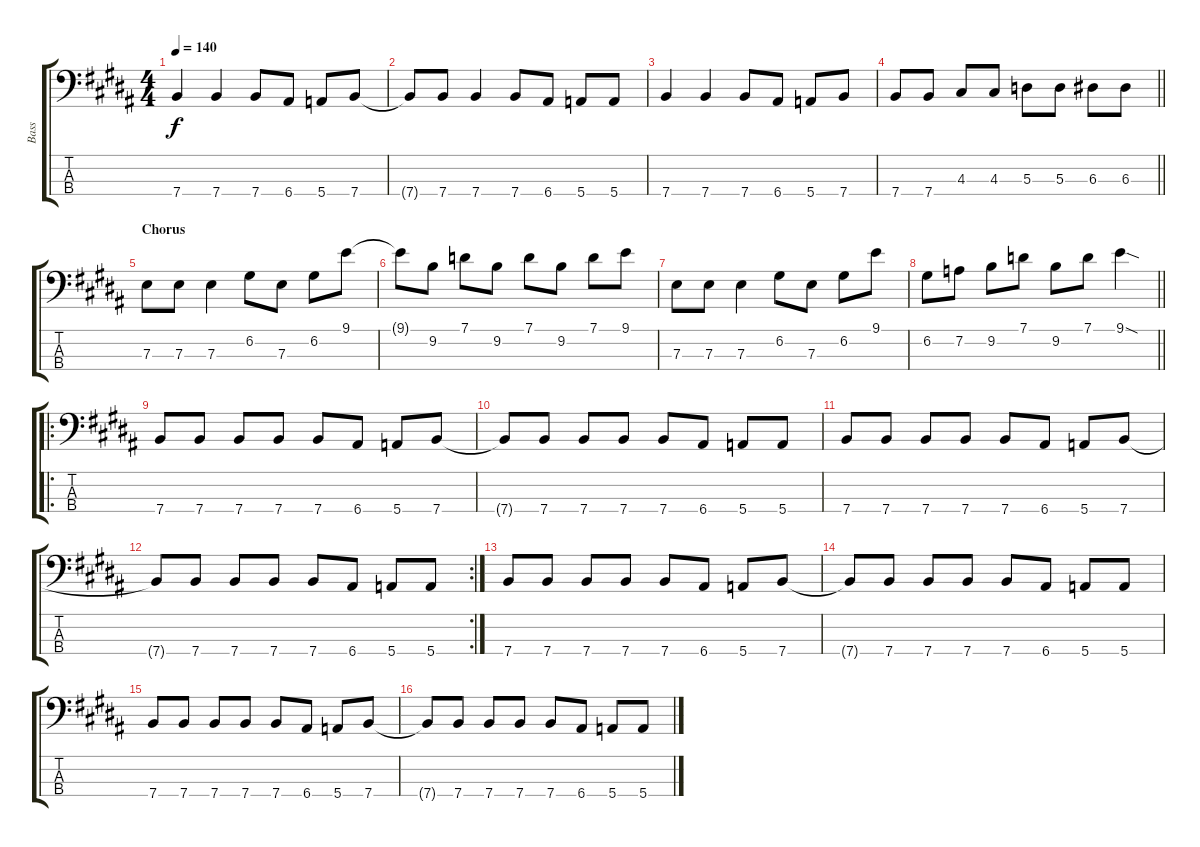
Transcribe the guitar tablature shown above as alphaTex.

\track ("Bass" "Bass") {instrument electricbassfinger}
\staff {score tabs}
\tuning (G2 D2 A1 E1) {hide}
\ts (4 4)
\tempo 140
\clef f4
\ks b
7.4.4{dy f} 7.4.4 7.4.8 6.4.8 5.4.8 7.4.8 |
7.4{t}.8 7.4.8 7.4.4 7.4.8 6.4.8 5.4.8 5.4.8 |
7.4.4 7.4.4 7.4.8 6.4.8 5.4.8 7.4.8 |
\barLineRight lightlight
7.4.8 7.4.8 4.3.8 4.3.8 5.3.8 5.3.8 6.3.8 6.3.8 |
\section ("" "Chorus")
7.3.8 7.3.8 7.3.4 6.2.8 7.3.8 6.2.8 9.1.8 |
9.1{t}.8 9.2.8 7.1.8 9.2.8 7.1.8 9.2.8 7.1.8 9.1.8 |
7.3.8 7.3.8 7.3.4 6.2.8 7.3.8 6.2.8 9.1.8 |
\barLineRight lightlight
6.2.8 7.2.8 9.2.8 7.1.8 9.2.8 7.1.8 9.1{sod}.4 |
\ro
7.4.8 7.4.8 7.4.8 7.4.8 7.4.8 6.4.8 5.4.8 7.4.8 |
7.4{t}.8 7.4.8 7.4.8 7.4.8 7.4.8 6.4.8 5.4.8 5.4.8 |
7.4.8 7.4.8 7.4.8 7.4.8 7.4.8 6.4.8 5.4.8 7.4.8 |
\rc 2
7.4{t}.8 7.4.8 7.4.8 7.4.8 7.4.8 6.4.8 5.4.8 5.4.8 |
7.4.8 7.4.8 7.4.8 7.4.8 7.4.8 6.4.8 5.4.8 7.4.8 |
7.4{t}.8 7.4.8 7.4.8 7.4.8 7.4.8 6.4.8 5.4.8 5.4.8 |
7.4.8 7.4.8 7.4.8 7.4.8 7.4.8 6.4.8 5.4.8 7.4.8 |
7.4{t}.8 7.4.8 7.4.8 7.4.8 7.4.8 6.4.8 5.4.8 5.4.8
